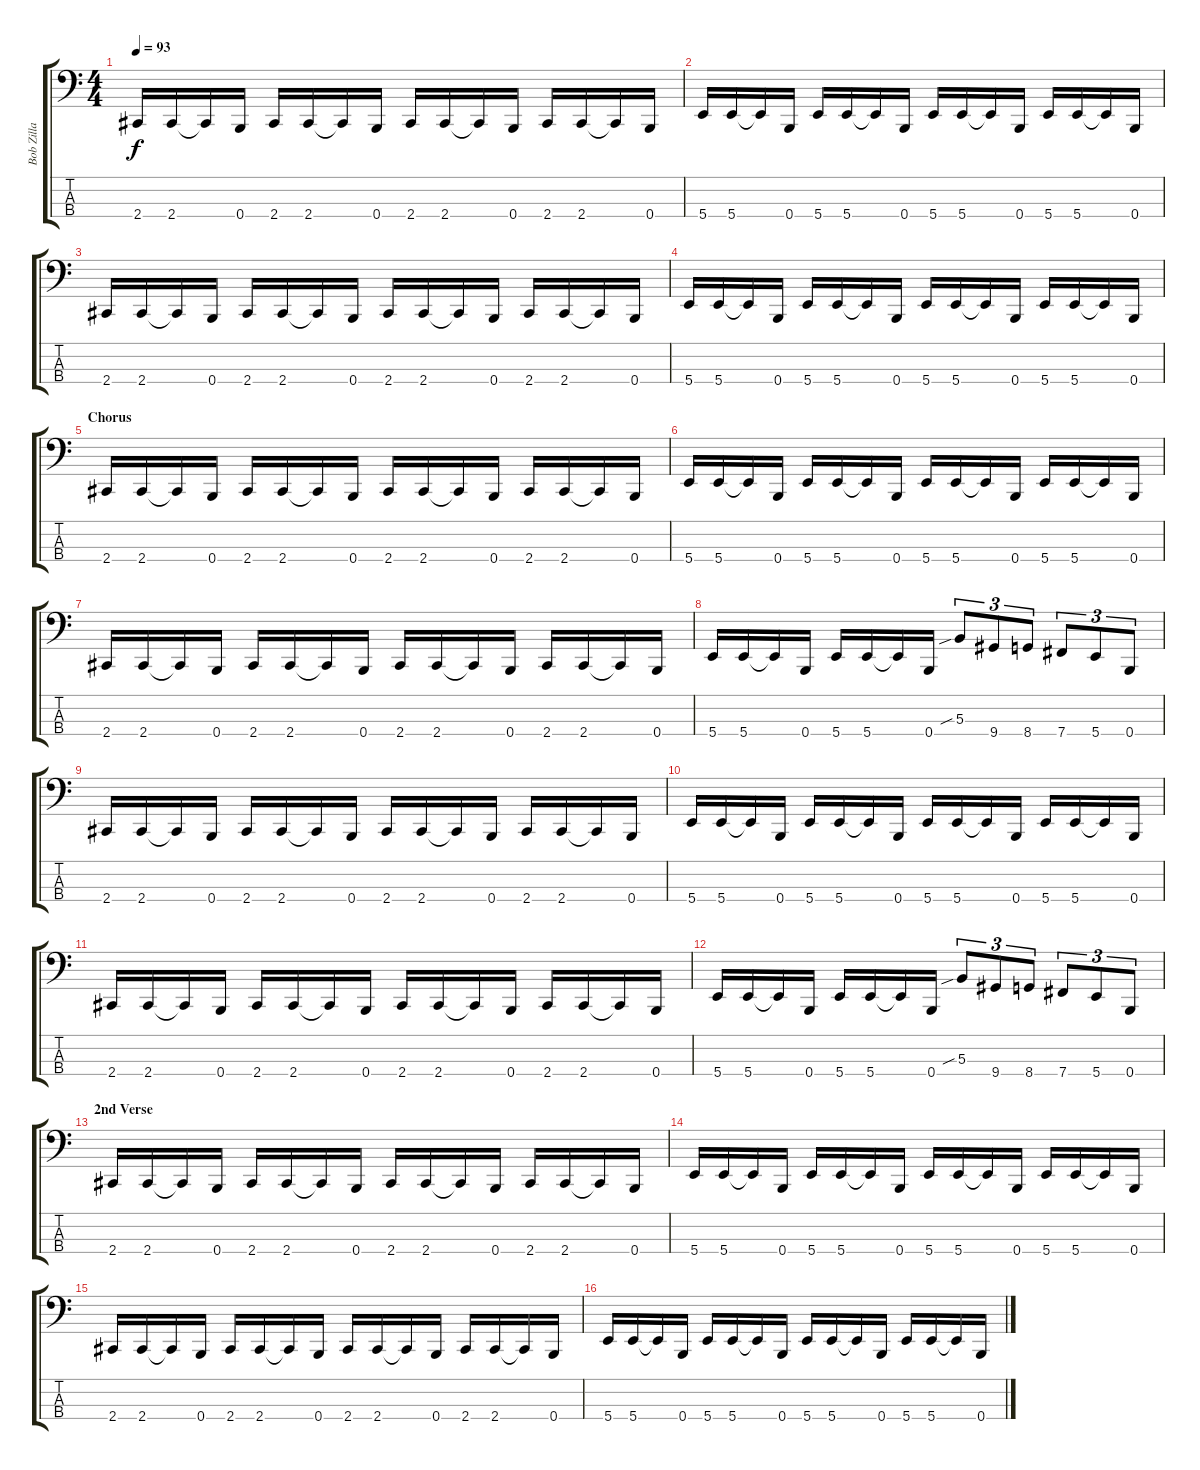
\track ("Bob Zilla" "Bob Zilla") {instrument electricbassfinger}
\staff {score tabs}
\tuning (E2 B1 Gb1 B0) {hide}
\ts (4 4)
\tempo 93
\clef f4
\ks c
2.4.16{dy f} 2.4.16 2.4{t}.16 0.4.16 2.4.16 2.4.16 2.4{t}.16 0.4.16 2.4.16 2.4.16 2.4{t}.16 0.4.16 2.4.16 2.4.16 2.4{t}.16 0.4.16 |
5.4.16 5.4.16 5.4{t}.16 0.4.16 5.4.16 5.4.16 5.4{t}.16 0.4.16 5.4.16 5.4.16 5.4{t}.16 0.4.16 5.4.16 5.4.16 5.4{t}.16 0.4.16 |
2.4.16 2.4.16 2.4{t}.16 0.4.16 2.4.16 2.4.16 2.4{t}.16 0.4.16 2.4.16 2.4.16 2.4{t}.16 0.4.16 2.4.16 2.4.16 2.4{t}.16 0.4.16 |
5.4.16 5.4.16 5.4{t}.16 0.4.16 5.4.16 5.4.16 5.4{t}.16 0.4.16 5.4.16 5.4.16 5.4{t}.16 0.4.16 5.4.16 5.4.16 5.4{t}.16 0.4.16 |
\section ("" "Chorus")
2.4.16{volume 16} 2.4.16 2.4{t}.16 0.4.16 2.4.16 2.4.16 2.4{t}.16 0.4.16 2.4.16 2.4.16 2.4{t}.16 0.4.16 2.4.16 2.4.16 2.4{t}.16 0.4.16 |
5.4.16 5.4.16 5.4{t}.16 0.4.16 5.4.16 5.4.16 5.4{t}.16 0.4.16 5.4.16 5.4.16 5.4{t}.16 0.4.16 5.4.16 5.4.16 5.4{t}.16 0.4.16 |
2.4.16 2.4.16 2.4{t}.16 0.4.16 2.4.16 2.4.16 2.4{t}.16 0.4.16 2.4.16 2.4.16 2.4{t}.16 0.4.16 2.4.16 2.4.16 2.4{t}.16 0.4.16 |
5.4.16 5.4.16 5.4{t}.16 0.4.16 5.4.16 5.4.16 5.4{t}.16 0.4.16 5.3{sib}.8{tu (3 2)} 9.4.8{tu (3 2)} 8.4.8{tu (3 2)} 7.4.8{tu (3 2)} 5.4.8{tu (3 2)} 0.4.8{tu (3 2)} |
2.4.16 2.4.16 2.4{t}.16 0.4.16 2.4.16 2.4.16 2.4{t}.16 0.4.16 2.4.16 2.4.16 2.4{t}.16 0.4.16 2.4.16 2.4.16 2.4{t}.16 0.4.16 |
5.4.16 5.4.16 5.4{t}.16 0.4.16 5.4.16 5.4.16 5.4{t}.16 0.4.16 5.4.16 5.4.16 5.4{t}.16 0.4.16 5.4.16 5.4.16 5.4{t}.16 0.4.16 |
2.4.16 2.4.16 2.4{t}.16 0.4.16 2.4.16 2.4.16 2.4{t}.16 0.4.16 2.4.16 2.4.16 2.4{t}.16 0.4.16 2.4.16 2.4.16 2.4{t}.16 0.4.16 |
5.4.16 5.4.16 5.4{t}.16 0.4.16 5.4.16 5.4.16 5.4{t}.16 0.4.16 5.3{sib}.8{tu (3 2)} 9.4.8{tu (3 2)} 8.4.8{tu (3 2)} 7.4.8{tu (3 2)} 5.4.8{tu (3 2)} 0.4.8{tu (3 2)} |
\section ("" "2nd Verse")
2.4.16{volume 14} 2.4.16 2.4{t}.16 0.4.16 2.4.16 2.4.16 2.4{t}.16 0.4.16 2.4.16 2.4.16 2.4{t}.16 0.4.16 2.4.16 2.4.16 2.4{t}.16 0.4.16 |
5.4.16 5.4.16 5.4{t}.16 0.4.16 5.4.16 5.4.16 5.4{t}.16 0.4.16 5.4.16 5.4.16 5.4{t}.16 0.4.16 5.4.16 5.4.16 5.4{t}.16 0.4.16 |
2.4.16 2.4.16 2.4{t}.16 0.4.16 2.4.16 2.4.16 2.4{t}.16 0.4.16 2.4.16 2.4.16 2.4{t}.16 0.4.16 2.4.16 2.4.16 2.4{t}.16 0.4.16 |
5.4.16 5.4.16 5.4{t}.16 0.4.16 5.4.16 5.4.16 5.4{t}.16 0.4.16 5.4.16 5.4.16 5.4{t}.16 0.4.16 5.4.16 5.4.16 5.4{t}.16 0.4.16
